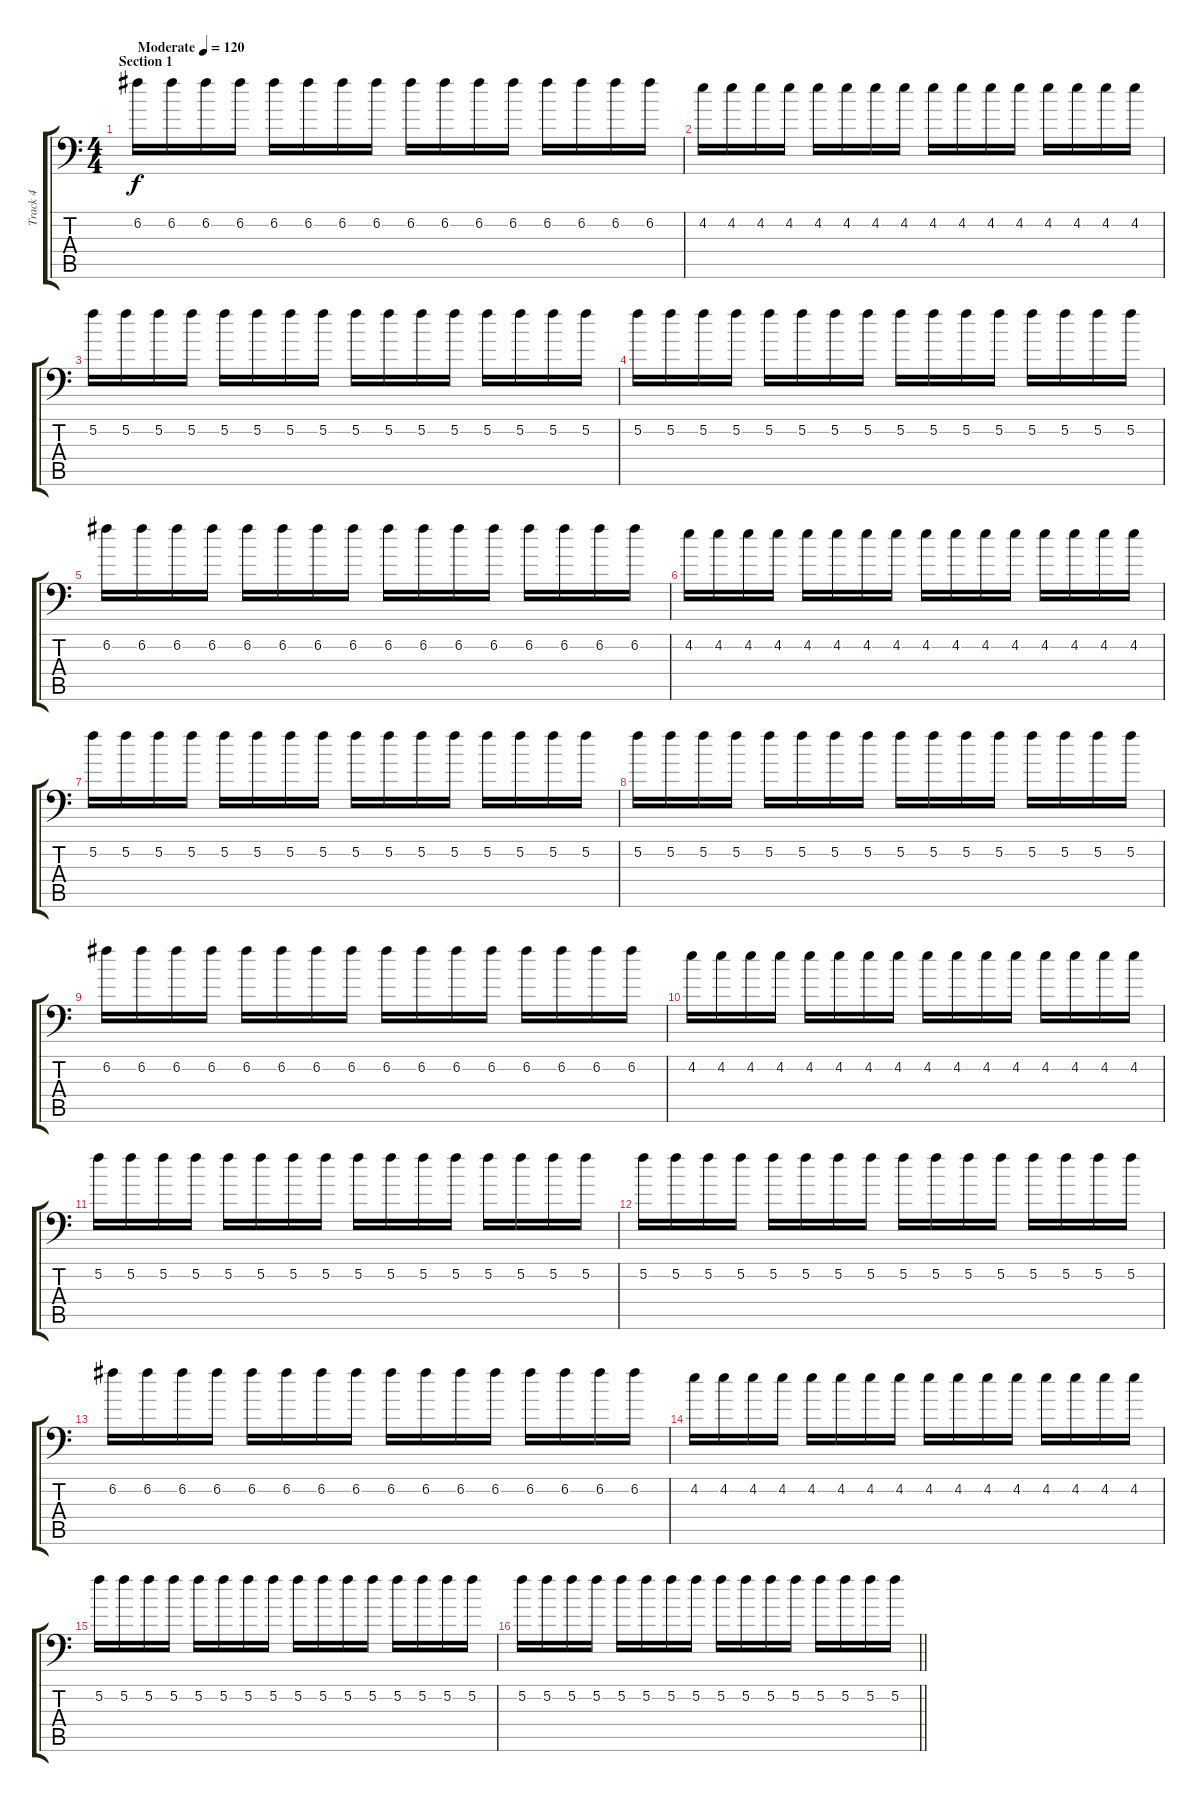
\track ("Track 4" "Track 4") {instrument distortionguitar}
\staff {score tabs}
\tuning (F4 C4 Ab3 Eb3 Bb2 F2 Db-1) {hide}
\ts (4 4)
\section ("" "Section 1")
\tempo (120 "Moderate")
\clef f4
\ks c
6.2.16{dy f instrument distortionguitar} 6.2.16 6.2.16 6.2.16 6.2.16 6.2.16 6.2.16 6.2.16 6.2.16 6.2.16 6.2.16 6.2.16 6.2.16 6.2.16 6.2.16 6.2.16 |
4.2.16 4.2.16 4.2.16 4.2.16 4.2.16 4.2.16 4.2.16 4.2.16 4.2.16 4.2.16 4.2.16 4.2.16 4.2.16 4.2.16 4.2.16 4.2.16 |
5.2.16 5.2.16 5.2.16 5.2.16 5.2.16 5.2.16 5.2.16 5.2.16 5.2.16 5.2.16 5.2.16 5.2.16 5.2.16 5.2.16 5.2.16 5.2.16 |
5.2.16 5.2.16 5.2.16 5.2.16 5.2.16 5.2.16 5.2.16 5.2.16 5.2.16 5.2.16 5.2.16 5.2.16 5.2.16 5.2.16 5.2.16 5.2.16 |
6.2.16 6.2.16 6.2.16 6.2.16 6.2.16 6.2.16 6.2.16 6.2.16 6.2.16 6.2.16 6.2.16 6.2.16 6.2.16 6.2.16 6.2.16 6.2.16 |
4.2.16 4.2.16 4.2.16 4.2.16 4.2.16 4.2.16 4.2.16 4.2.16 4.2.16 4.2.16 4.2.16 4.2.16 4.2.16 4.2.16 4.2.16 4.2.16 |
5.2.16 5.2.16 5.2.16 5.2.16 5.2.16 5.2.16 5.2.16 5.2.16 5.2.16 5.2.16 5.2.16 5.2.16 5.2.16 5.2.16 5.2.16 5.2.16 |
5.2.16 5.2.16 5.2.16 5.2.16 5.2.16 5.2.16 5.2.16 5.2.16 5.2.16 5.2.16 5.2.16 5.2.16 5.2.16 5.2.16 5.2.16 5.2.16 |
6.2.16 6.2.16 6.2.16 6.2.16 6.2.16 6.2.16 6.2.16 6.2.16 6.2.16 6.2.16 6.2.16 6.2.16 6.2.16 6.2.16 6.2.16 6.2.16 |
4.2.16 4.2.16 4.2.16 4.2.16 4.2.16 4.2.16 4.2.16 4.2.16 4.2.16 4.2.16 4.2.16 4.2.16 4.2.16 4.2.16 4.2.16 4.2.16 |
5.2.16 5.2.16 5.2.16 5.2.16 5.2.16 5.2.16 5.2.16 5.2.16 5.2.16 5.2.16 5.2.16 5.2.16 5.2.16 5.2.16 5.2.16 5.2.16 |
5.2.16 5.2.16 5.2.16 5.2.16 5.2.16 5.2.16 5.2.16 5.2.16 5.2.16 5.2.16 5.2.16 5.2.16 5.2.16 5.2.16 5.2.16 5.2.16 |
6.2.16 6.2.16 6.2.16 6.2.16 6.2.16 6.2.16 6.2.16 6.2.16 6.2.16 6.2.16 6.2.16 6.2.16 6.2.16 6.2.16 6.2.16 6.2.16 |
4.2.16 4.2.16 4.2.16 4.2.16 4.2.16 4.2.16 4.2.16 4.2.16 4.2.16 4.2.16 4.2.16 4.2.16 4.2.16 4.2.16 4.2.16 4.2.16 |
5.2.16 5.2.16 5.2.16 5.2.16 5.2.16 5.2.16 5.2.16 5.2.16 5.2.16 5.2.16 5.2.16 5.2.16 5.2.16 5.2.16 5.2.16 5.2.16 |
\barLineRight lightlight
5.2.16 5.2.16 5.2.16 5.2.16 5.2.16 5.2.16 5.2.16 5.2.16 5.2.16 5.2.16 5.2.16 5.2.16 5.2.16 5.2.16 5.2.16 5.2.16
